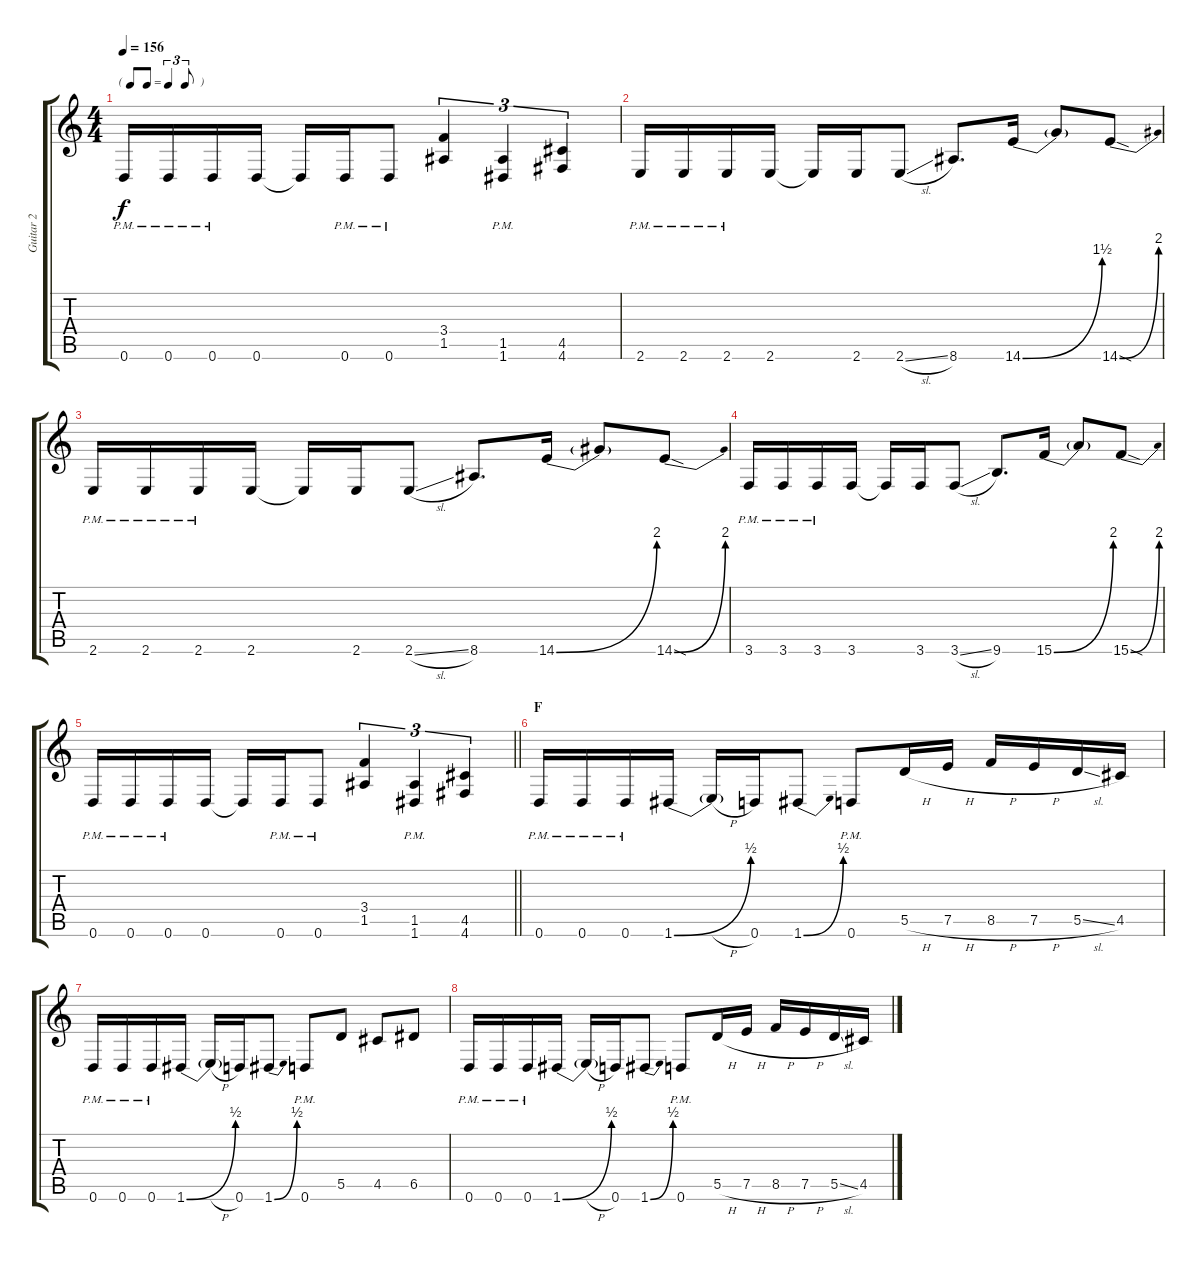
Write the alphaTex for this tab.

\track ("Guitar 2" "Guitar 2") {instrument distortionguitar}
\staff {score tabs}
\tuning (E4 B3 G3 D3 A2 D2) {hide}
\ts (4 4)
\tf triplet8th
\tempo 156
\clef g2
\ks c
0.6{pm}.16{dy f} 0.6{pm}.16 0.6{pm}.16 0.6.16 0.6{t}.16 0.6{pm}.16 0.6{pm}.8 (3.4 1.5).4{tu (3 2)} (1.5{pm} 1.6{pm}).4{tu (3 2)} (4.5 4.6).4{tu (3 2)} |
2.6{pm}.16 2.6{pm}.16 2.6{pm}.16 2.6.16 2.6{t}.16 2.6.16 2.6{sl}.8 8.6.8{d} 14.6{be (bend 0 0 60 6)}.16 14.6{t}.8 14.6{be (bend 0 0 60 8) sod}.8 |
2.6{pm}.16 2.6{pm}.16 2.6{pm}.16 2.6.16 2.6{t}.16 2.6.16 2.6{sl}.8 8.6.8{d} 14.6{be (bend 0 0 60 8)}.16 14.6{t}.8 14.6{be (bend 0 0 60 8) sod}.8 |
3.6{pm}.16 3.6{pm}.16 3.6{pm}.16 3.6.16 3.6{t}.16 3.6.16 3.6{sl}.8 9.6.8{d} 15.6{be (bend 0 0 60 8)}.16 15.6{t}.8 15.6{be (bend 0 0 60 8) sod}.8 |
\barLineRight lightlight
0.6{pm}.16 0.6{pm}.16 0.6{pm}.16 0.6.16 0.6{t}.16 0.6{pm}.16 0.6{pm}.8 (3.4 1.5).4{tu (3 2)} (1.5{pm} 1.6{pm}).4{tu (3 2)} (4.5 4.6).4{tu (3 2)} |
\section ("" "F")
0.6{pm}.16 0.6{pm}.16 0.6{pm}.16 1.6{be (bend 0 0 60 2)}.16 1.6{h t}.16 0.6.16 1.6{be (bend 0 0 60 2)}.8 0.6{pm}.8 5.5{h}.16 7.5{h}.16 8.5{h}.16 7.5{h}.16 5.5{sl}.16 4.5.16 |
0.6{pm}.16 0.6{pm}.16 0.6{pm}.16 1.6{be (bend 0 0 60 2)}.16 1.6{h t}.16 0.6.16 1.6{be (bend 0 0 60 2)}.8 0.6{pm}.8 5.5.8 4.5.8 6.5.8 |
0.6{pm}.16 0.6{pm}.16 0.6{pm}.16 1.6{be (bend 0 0 60 2)}.16 1.6{h t}.16 0.6.16 1.6{be (bend 0 0 60 2)}.8 0.6{pm}.8 5.5{h}.16 7.5{h}.16 8.5{h}.16 7.5{h}.16 5.5{sl}.16 4.5.16
